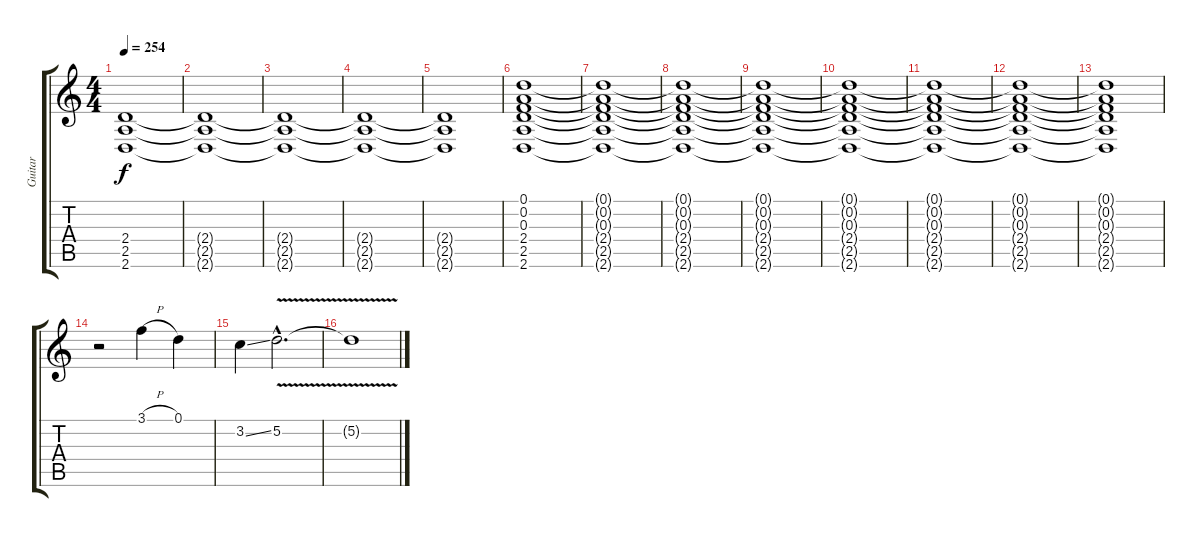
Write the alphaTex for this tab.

\track ("Guitar" "Guitar") {instrument distortionguitar}
\staff {score tabs}
\tuning (D4 A3 F3 C3 G2 C2) {hide}
\ts (4 4)
\tempo 254
\clef g2
\ks c
(2.4{t} 2.5{t} 2.6{t}).1{dy f} |
(2.4{t} 2.5{t} 2.6{t}).1 |
(2.4{t} 2.5{t} 2.6{t}).1 |
(2.4{t} 2.5{t} 2.6{t}).1 |
(2.4{t} 2.5{t} 2.6{t}).1 |
(0.1 0.2 0.3 2.4 2.5 2.6).1 |
(0.1{t} 0.2{t} 0.3{t} 2.4{t} 2.5{t} 2.6{t}).1 |
(0.1{t} 0.2{t} 0.3{t} 2.4{t} 2.5{t} 2.6{t}).1 |
(0.1{t} 0.2{t} 0.3{t} 2.4{t} 2.5{t} 2.6{t}).1 |
(0.1{t} 0.2{t} 0.3{t} 2.4{t} 2.5{t} 2.6{t}).1 |
(0.1{t} 0.2{t} 0.3{t} 2.4{t} 2.5{t} 2.6{t}).1 |
(0.1{t} 0.2{t} 0.3{t} 2.4{t} 2.5{t} 2.6{t}).1 |
(0.1{t} 0.2{t} 0.3{t} 2.4{t} 2.5{t} 2.6{t}).1 |
r.2 3.1{h}.4 0.1.4 |
3.2{ss}.4 5.2{v hac}.2{d} |
5.2{t}.1
